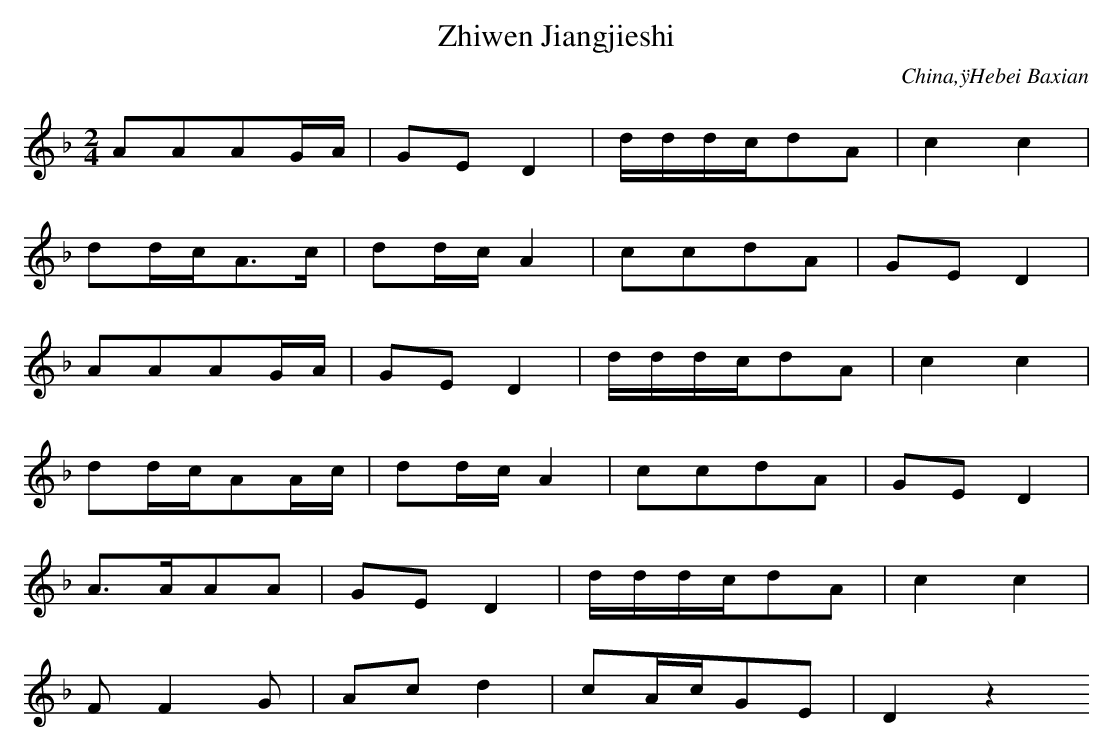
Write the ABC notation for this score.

X:1
T: Zhiwen Jiangjieshi
O: China,ÿHebei Baxian
M: 2/4
L: 1/16
K: F
A2A2A2GA | G2E2D4 | dddcd2A2 | c4c4 |
d2dcA3c | d2dcA4 | c2c2d2A2 | G2E2D4 |
A2A2A2GA | G2E2D4 | dddcd2A2 | c4c4 |
d2dcA2Ac | d2dcA4 | c2c2d2A2 | G2E2D4 |
A3AA2A2 | G2E2D4 | dddcd2A2 | c4c4 |
F2F4G2 | A2c2d4 | c2AcG2E2 | D4z4
